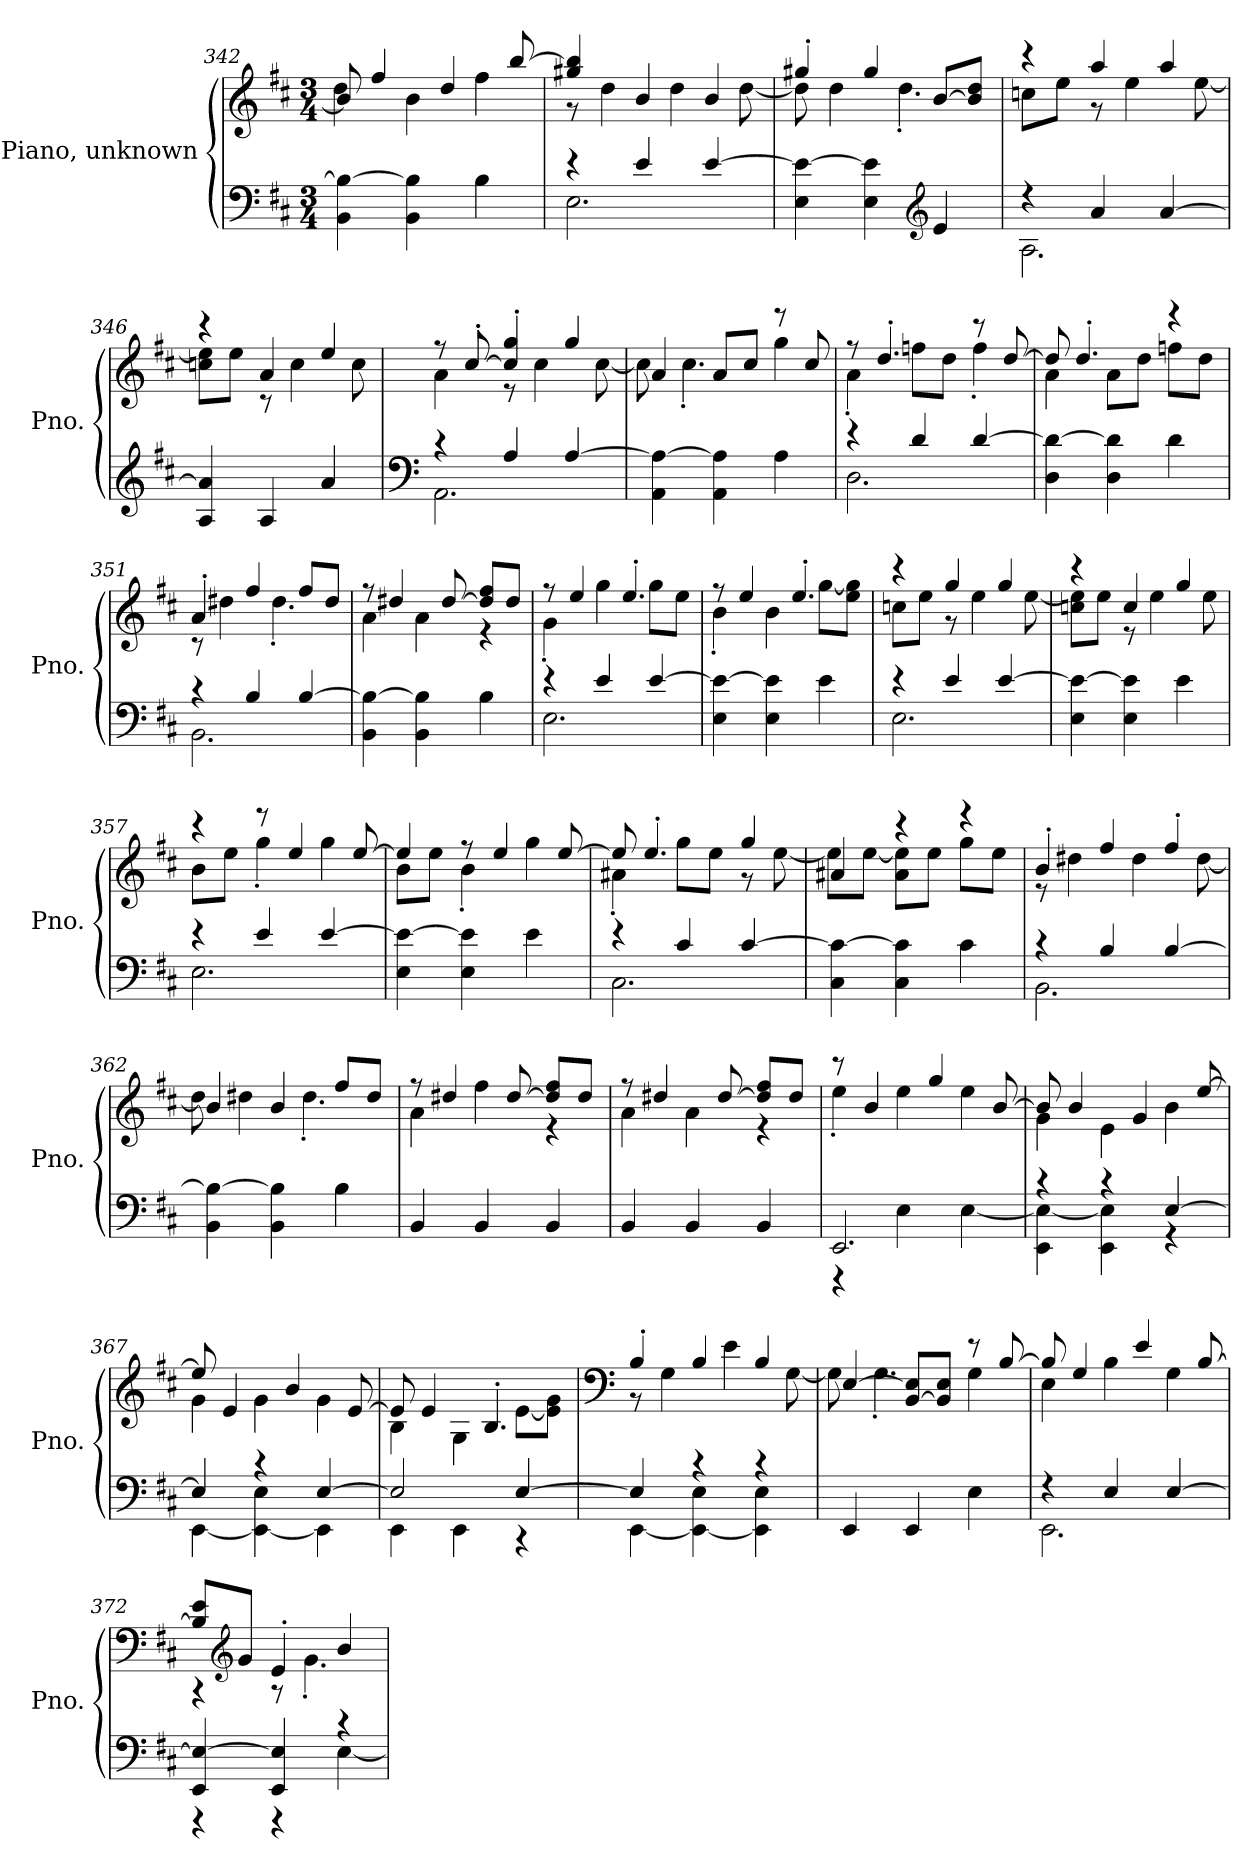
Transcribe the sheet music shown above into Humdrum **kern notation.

**kern	**kern
*part1	*part1
*staff2	*staff1
*I"Piano, unknown	*
*I'Pno.	*
*clefF4	*clefG2
*k[f#c#]	*k[f#c#]
*M3/4	*M3/4
=342	=342
*	*^
4BB\ 4B\_	8b/]	4dd\
.	4ff#/	.
4BB\ 4B\]	.	4b\
.	4dd/	.
4B\	.	4ff#\
.	[8bb/	.
=343	=343	=343
*^	*	*
4r	2.E\	4gg#X/ 4bb/]	8r
.	.	.	4dd\
4e/	.	4b/	.
.	.	.	4dd\
[4e/	.	4b/	.
.	.	.	[8dd\
*v	*v	*	*
=344	=344	=344
4E\ 4e\_	4gg#X'/	8dd\]
.	.	4dd\
4E\ 4e\]	4gg#/	.
.	.	4.dd'\
*clefG2	*	*
4e/	[8b/L	.
.	8b/] 8dd/J	.
!!LO:LB:g=z	!!
=345	=345	=345
*^	*	*
4r	2.A\	4r	8ccn\L
.	.	.	8ee\J
4a/	.	4aa/	8r
.	.	.	4ee\
[4a/	.	4aa/	.
.	.	.	[8ee\
*v	*v	*	*
=346	=346	=346
4A/ 4a/]	4r	8ccn\ 8ee\]L
.	.	8ee\J
4A/	4a/	8r
.	.	4cc\
4a/	4ee/	.
.	.	8cc\
=347	=347	=347
*clefF4	*	*
*^	*	*
4r	2.AA\	8r	4a\
.	.	[8cc#'/	.
4A/	.	4cc#/]' 4gg/'	8r
.	.	.	4cc#\
[4A/	.	4gg/	.
.	.	.	[8cc#\
*v	*v	*	*
=348	=348	=348
4AA\ 4A\_	4a/	8cc#\]
.	.	4.cc#'\
4AA\ 4A\]	8a/L	.
.	8cc#/J	.
4A\	8r	4gg\
.	8cc#/	.
=349	=349	=349
*^	*	*
4r	2.D\	8r	4a'\
.	.	4.dd'/	.
4d/	.	.	8ffn\L
.	.	.	8dd\J
[4d/	.	8r	4ff'\
.	.	[8dd/	.
*v	*v	*	*
!!LO:LB:g=z	!!
=350	=350	=350
4D\ 4d\_	8dd/]	4a\
.	4.dd'/	.
4D\ 4d\]	.	8a\L
.	.	8dd\J
4d\	4r	8ffn\L
.	.	8dd\J
=351	=351	=351
*^	*	*
4r	2.BB\	4a'/	8r
.	.	.	4dd#X\
4B/	.	4ff#/	.
.	.	.	4.dd#'\
[4B/	.	8ff#/L	.
.	.	8dd#/J	.
*v	*v	*	*
=352	=352	=352
4BB\ 4B\_	8r	4a\
.	4dd#X/	.
4BB\ 4B\]	.	4a\
.	[8dd#/	.
4B\	8dd#/] 8ff#/L	4r
.	8dd#/J	.
=353	=353	=353
*^	*	*
4r	2.E\	8r	4g'\
.	.	4ee/	.
4e/	.	.	4gg\
.	.	4.ee'/	.
[4e/	.	.	8gg\L
.	.	.	8ee\J
*v	*v	*	*
=354	=354	=354
4E\ 4e\_	8r	4b'\
.	4ee/	.
4E\ 4e\]	.	4b\
.	4.ee'/	.
4e\	.	[8gg\L
.	.	8ee\ 8gg\]J
!!LO:PB:g=z	!!
=355	=355	=355
*^	*	*
4r	2.E\	4r	8ccn\L
.	.	.	8ee\J
4e/	.	4gg/	8r
.	.	.	4ee\
[4e/	.	4gg/	.
.	.	.	[8ee\
*v	*v	*	*
=356	=356	=356
4E\ 4e\_	4r	8ccn\ 8ee\]L
.	.	8ee\J
4E\ 4e\]	4cc/	8r
.	.	4ee\
4e\	4gg/	.
.	.	8ee\
=357	=357	=357
*^	*	*
4r	2.E\	4r	8b\L
.	.	.	8ee\J
4e/	.	8r	4gg'\
.	.	4ee/	.
[4e/	.	.	4gg\
.	.	[8ee/	.
*v	*v	*	*
=358	=358	=358
4E\ 4e\_	4ee/]	8b\L
.	.	8ee\J
4E\ 4e\]	8r	4b'\
.	4ee/	.
4e\	.	4gg\
.	[8ee/	.
=359	=359	=359
*^	*	*
4r	2.C#\	8ee/]	4a#X'\
.	.	4.ee'/	.
4c#/	.	.	8gg\L
.	.	.	8ee\J
[4c#/	.	4gg/	8r
.	.	.	[8ee\
*v	*v	*	*
!!LO:LB:g=z	!!
=360	=360	=360
4C#\ 4c#\_	4a#X/	8ee\L]
.	.	[8ee\J
4C#\ 4c#\]	4r	8a#\ 8ee\]L
.	.	8ee\J
4c#\	4r	8gg\L
.	.	8ee\J
=361	=361	=361
*^	*	*
4r	2.BB\	4b'/	8r
.	.	.	4dd#X\
4B/	.	4ff#/	.
.	.	.	4dd#\
[4B/	.	4ff#'/	.
.	.	.	[8dd#\
*v	*v	*	*
=362	=362	=362
4BB\ 4B\_	4b/	8dd#\]
.	.	4dd#X\
4BB\ 4B\]	4b/	.
.	.	4.dd#'\
4B\	8ff#/L	.
.	8dd#/J	.
=363	=363	=363
4BB/	8r	4a\
.	4dd#X/	.
4BB/	.	4ff#\
.	[8dd#/	.
4BB/	8dd#/] 8ff#/L	4r
.	8dd#/J	.
=364	=364	=364
4BB/	8r	4a\
.	4dd#X/	.
4BB/	.	4a\
.	[8dd#/	.
4BB/	8dd#/] 8ff#/L	4r
.	8dd#/J	.
!!LO:LB:g=z	!!
=365	=365	=365
*^	*	*
2.EE/	4r	8r	4ee'\
.	.	4b/	.
.	4E\	.	4ee\
.	.	4gg/	.
.	[4E\	.	4ee\
.	.	[8b/	.
=366	=366	=366	=366
4r	4EE\ 4E\_	8b/]	4g\
.	.	4b/	.
4r	4EE\ 4E\]	.	4e\
.	.	4g/	.
[4E/	4r	.	4b\
.	.	[8ee/	.
=367	=367	=367	=367
4E/]	[4EE\	8ee/]	4g\
.	.	4e/	.
4r	4EE\_ 4E\	.	4g\
.	.	4b/	.
[4E/	4EE\]	.	4g\
.	.	[8e/	.
=368	=368	=368	=368
2E/]	4EE\	8e/]	4B\
.	.	4e/	.
.	4EE\	.	4G\
.	.	4.B'/	.
[4E/	4r	.	[8e\L
.	.	.	8e\] 8g\J
=369	=369	=369	=369
*	*	*clefF4	*
4E/]	[4EE\	4B'/	8r
.	.	.	4G\
4r	4EE\_ 4E\	4B/	.
.	.	.	4e\
4r	4EE\] 4E\	4B/	.
.	.	.	[8G\
*v	*v	*	*
!!LO:LB:g=z	!!
=370	=370	=370
4EE/	[4E/	8G\]
.	.	4.G'\
4EE/	[8BB/ 8E/]L	.
.	8BB/] 8E/J	.
4E\	8r	4G\
.	[8B/	.
=371	=371	=371
*^	*	*
4r	2.EE\	8B/]	4E\
.	.	4G/	.
4E/	.	.	4B\
.	.	4e/	.
[4E/	.	.	4G\
.	.	[8B/	.
=372	=372	=372	=372
4EE/ 4E/_	4r	8B/] 8e/L	4r
*	*	*clefG2	*
.	.	8g/J	.
4EE/ 4E/]	4r	4e'/	8r
.	.	.	4.g'\
4r	[4E\	4b/	.
*v	*v	*	*
*	*v	*v
=	=
*-	*-
